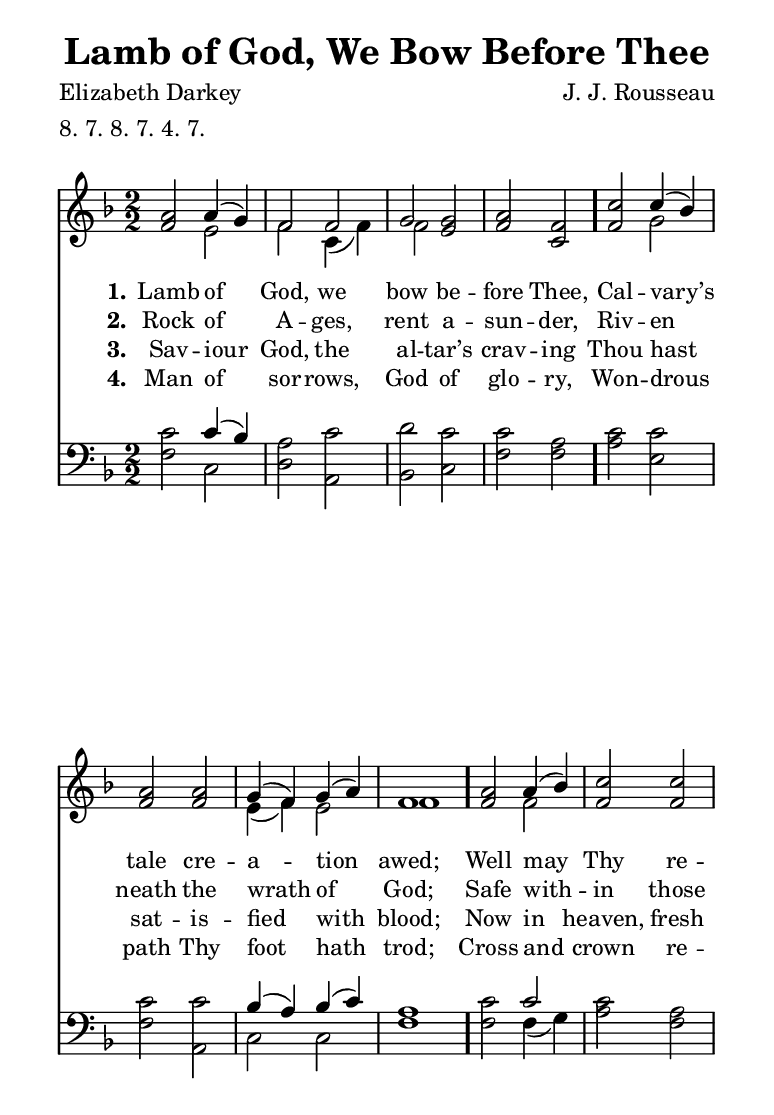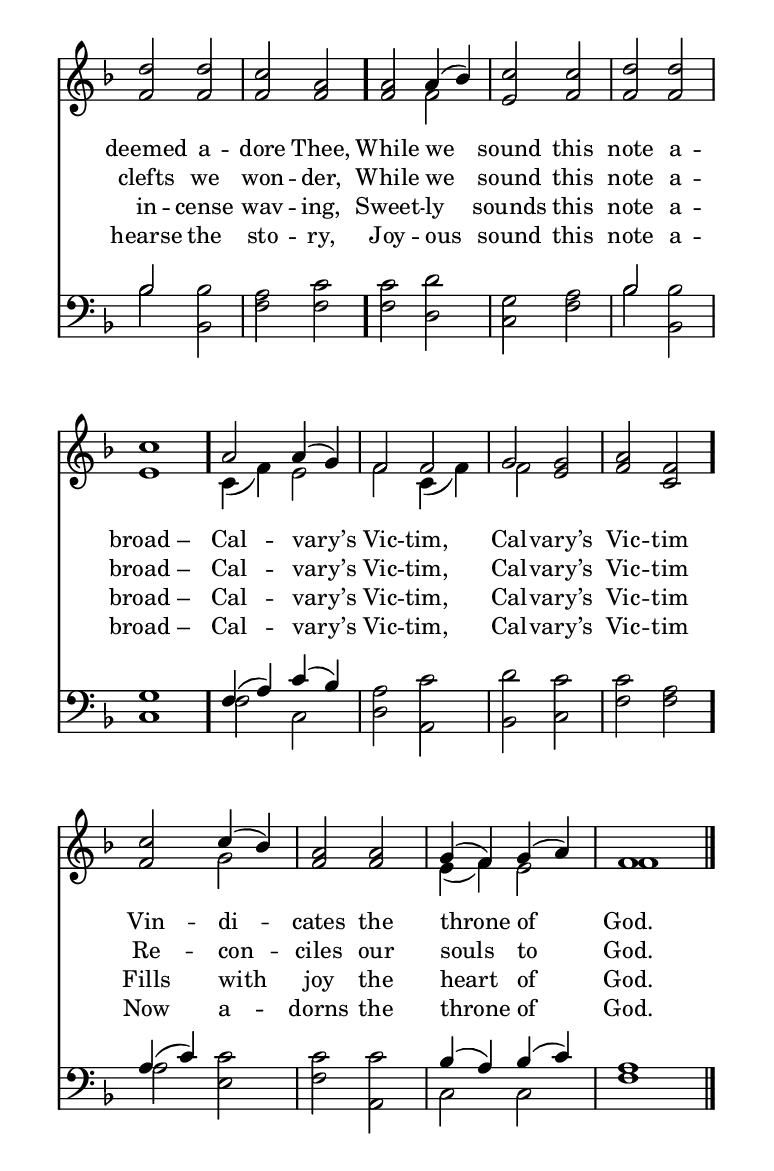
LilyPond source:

\include "common/global.ily"
\paper {
  \include "common/paper.ily"
  system-count = #(cond (is-eogsized 4) (#t #f))
}

\header{
  hymnnumber = "172"
  title = "Lamb of God, We Bow Before Thee"
  tunename = "Rousseau"
  meter = "8. 7. 8. 7. 4. 7."
  poet = "Elizabeth Darkey"
  composer = "J. J. Rousseau"
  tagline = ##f
}

global = {
  \include "common/overrides.ily"
  \override Staff.TimeSignature.style = #'numbered
  \time 2/2
  \override Score.MetronomeMark.transparent = ##t % hide all fermata changes too
  \tempo 2=80
  \key f \major
  \autoBeamOff
}

notesSoprano = {
\global
\relative c'' {

  a2 a4( g) | f2 f | g g | a f |
  c'2 c4( bes) | a2 a | g4( f) g( a) | f1
  a2 a4( bes) | c2 c | d d | c a |
  a2 a4( bes) | c2 c | d d | c1 |
  a2 a4( g) | f2 f | g g | a f |
  c'2 c4( bes) | a2 a | g4( f) g( a) | f1

  \bar "|."

}
}

notesAlto = {
\global
\relative e' {

  f2 e | f c4( f) | f2 e | f c |
  f2 g | f f | e4( f) e2 | f1 |
  f2 f | f f | f f | f f |
  f2 f | e f | f f | e1 |
  c4( f) e2 | f c4( f) | f2 e | f c |
  f2 g | f f | e4( f) e2 | f1 |

}
}

notesTenor = {
\global
\relative a {

  c2 c4( bes) | a2 c | d c | c a |
  c2 c | c c | bes4( a) bes( c) | a1 |
  c2 c | c a | bes bes | a c |
  c2 d | g, a | bes bes | g1 |
  f4( a) c4( bes) | a2 c | d c | c a |
  a4( c) c2 | c c | bes4( a) bes( c) | a1 |

}
}

notesBass = {
\global
\relative f {

  f2 c | d a | bes c | f f |
  a2 e | f a, | c c | f1 |
  f2 f4( g) | a2 f | bes bes, | f' f |
  f2 d | c f | bes bes, | c1 |
  f2 c | d a | bes c | f f |
  a2 e | f a, | c c | f1 |

}
}

wordsA = \lyricmode {
\set stanza = "1."

Lamb of God, we bow be -- fore Thee, \bar "."
Cal -- vary’s tale cre -- a -- tion awed; \bar "."
Well may Thy re -- deemed a -- dore Thee, \bar "."
While we sound this note a -- broad_– \bar "."
Cal -- vary’s Vic -- tim, Cal -- vary’s Vic -- tim \bar "."
Vin -- di -- cates the throne of God. \bar "."

}

wordsB = \lyricmode {
\set stanza = "2."

Rock of A -- ges, rent a -- sun -- der,
Riv -- en neath the wrath of God;
Safe with -- in those clefts we won -- der,
While we sound this note a -- broad_–
Cal -- vary’s Vic -- tim, Cal -- vary’s Vic -- tim
Re -- con -- ciles our souls to God.

}

wordsC = \lyricmode {
\set stanza = "3."

Sav -- iour God, the al -- tar’s crav -- ing
Thou hast sat -- is -- fied with blood;
Now in heaven, fresh in -- cense wav -- ing,
Sweet -- ly sounds this note a -- broad_–
Cal -- vary’s Vic -- tim, Cal -- vary’s Vic -- tim
Fills with joy the heart of God.

}

wordsD = \lyricmode {
\set stanza = "4."

Man of sor -- rows, God of glo -- ry,
Won -- drous path Thy foot hath trod;
Cross and crown re -- hearse the sto -- ry,
Joy -- ous sound this note a -- broad_–
Cal -- vary’s Vic -- tim, Cal -- vary’s Vic -- tim
Now a -- dorns the throne of God.

}

\score {
  \context ChoirStaff <<
    \context Staff = upper <<
      \set Staff.autoBeaming = ##f
      \set ChoirStaff.systemStartDelimiter = #'SystemStartBar
      \set ChoirStaff.printPartCombineTexts = ##f
      \partcombine #'(2 . 11) \notesSoprano \notesAlto
      \context NullVoice = sopranos { \voiceOne << \notesSoprano >> }
      \context Lyrics = one   \lyricsto sopranos \wordsA
      \context Lyrics = two   \lyricsto sopranos \wordsB
      \context Lyrics = three \lyricsto sopranos \wordsC
      \context Lyrics = four  \lyricsto sopranos \wordsD
    >>
    \context Staff = men <<
      \set Staff.autoBeaming = ##f
      \clef bass
      \set ChoirStaff.printPartCombineTexts = ##f
      \partcombine #'(2 . 11) \notesTenor \notesBass
    >>
  >>
  \layout {
    \include "common/layout.ily"
  }
  #(cond ((ly:get-option 'eog-midi-permitted) #{ \midi{
    \include "common/midi.ily"
  } #}))
}

\version "2.19.49"  % necessary for upgrading to future LilyPond versions.

% vi:set et ts=2 sw=2 ai nocindent syntax=lilypond:
